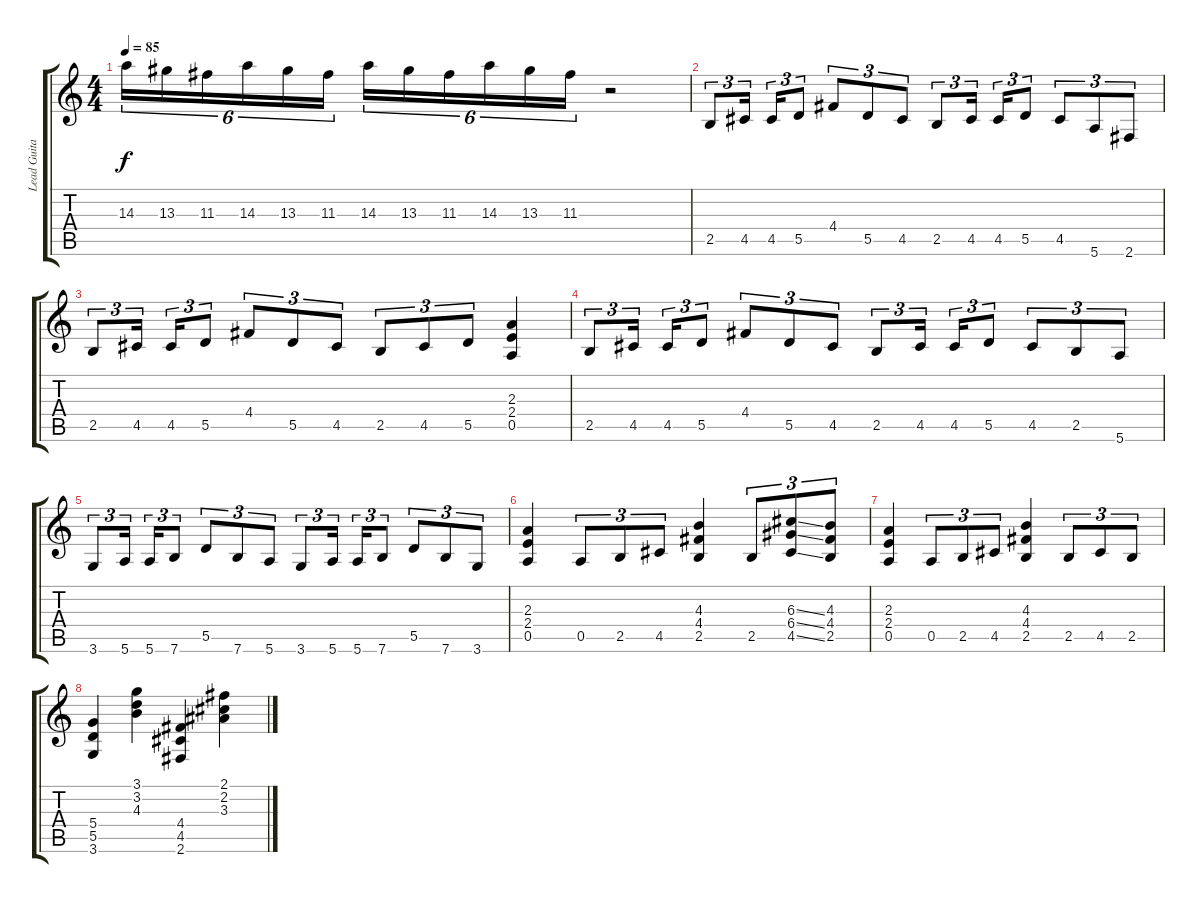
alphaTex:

\track ("Lead Guitar" "Lead Guita") {instrument overdrivenguitar}
\staff {score tabs}
\tuning (E4 B3 G3 D3 A2 E2) {hide}
\ts (4 4)
\tempo 85
\clef g2
\ks c
14.3.16{tu (6 4) dy f} 13.3.16{tu (6 4)} 11.3.16{tu (6 4)} 14.3.16{tu (6 4)} 13.3.16{tu (6 4)} 11.3.16{tu (6 4)} 14.3.16{tu (6 4)} 13.3.16{tu (6 4)} 11.3.16{tu (6 4)} 14.3.16{tu (6 4)} 13.3.16{tu (6 4)} 11.3.16{tu (6 4)} r.2 |
2.5.8{tu (3 2)} 4.5.16{tu (3 2)} 4.5.16{tu (3 2)} 5.5.8{tu (3 2)} 4.4.8{tu (3 2)} 5.5.8{tu (3 2)} 4.5.8{tu (3 2)} 2.5.8{tu (3 2)} 4.5.16{tu (3 2)} 4.5.16{tu (3 2)} 5.5.8{tu (3 2)} 4.5.8{tu (3 2)} 5.6.8{tu (3 2)} 2.6.8{tu (3 2)} |
2.5.8{tu (3 2)} 4.5.16{tu (3 2)} 4.5.16{tu (3 2)} 5.5.8{tu (3 2)} 4.4.8{tu (3 2)} 5.5.8{tu (3 2)} 4.5.8{tu (3 2)} 2.5.8{tu (3 2)} 4.5.8{tu (3 2)} 5.5.8{tu (3 2)} (2.3 2.4 0.5).4 |
2.5.8{tu (3 2)} 4.5.16{tu (3 2)} 4.5.16{tu (3 2)} 5.5.8{tu (3 2)} 4.4.8{tu (3 2)} 5.5.8{tu (3 2)} 4.5.8{tu (3 2)} 2.5.8{tu (3 2)} 4.5.16{tu (3 2)} 4.5.16{tu (3 2)} 5.5.8{tu (3 2)} 4.5.8{tu (3 2)} 2.5.8{tu (3 2)} 5.6.8{tu (3 2)} |
3.6.8{tu (3 2)} 5.6.16{tu (3 2)} 5.6.16{tu (3 2)} 7.6.8{tu (3 2)} 5.5.8{tu (3 2)} 7.6.8{tu (3 2)} 5.6.8{tu (3 2)} 3.6.8{tu (3 2)} 5.6.16{tu (3 2)} 5.6.16{tu (3 2)} 7.6.8{tu (3 2)} 5.5.8{tu (3 2)} 7.6.8{tu (3 2)} 3.6.8{tu (3 2)} |
(2.3 2.4 0.5).4 0.5.8{tu (3 2)} 2.5.8{tu (3 2)} 4.5.8{tu (3 2)} (4.3 4.4 2.5).4 2.5.8{tu (3 2)} (6.3{ss} 6.4{ss} 4.5{ss}).8{tu (3 2)} (4.3 4.4 2.5).8{tu (3 2)} |
(2.3 2.4 0.5).4 0.5.8{tu (3 2)} 2.5.8{tu (3 2)} 4.5.8{tu (3 2)} (4.3 4.4 2.5).4 2.5.8{tu (3 2)} 4.5.8{tu (3 2)} 2.5.8{tu (3 2)} |
(5.4 5.5 3.6).4 (3.1 3.2 4.3).4 (4.4 4.5 2.6).4 (2.1 2.2 3.3).4
